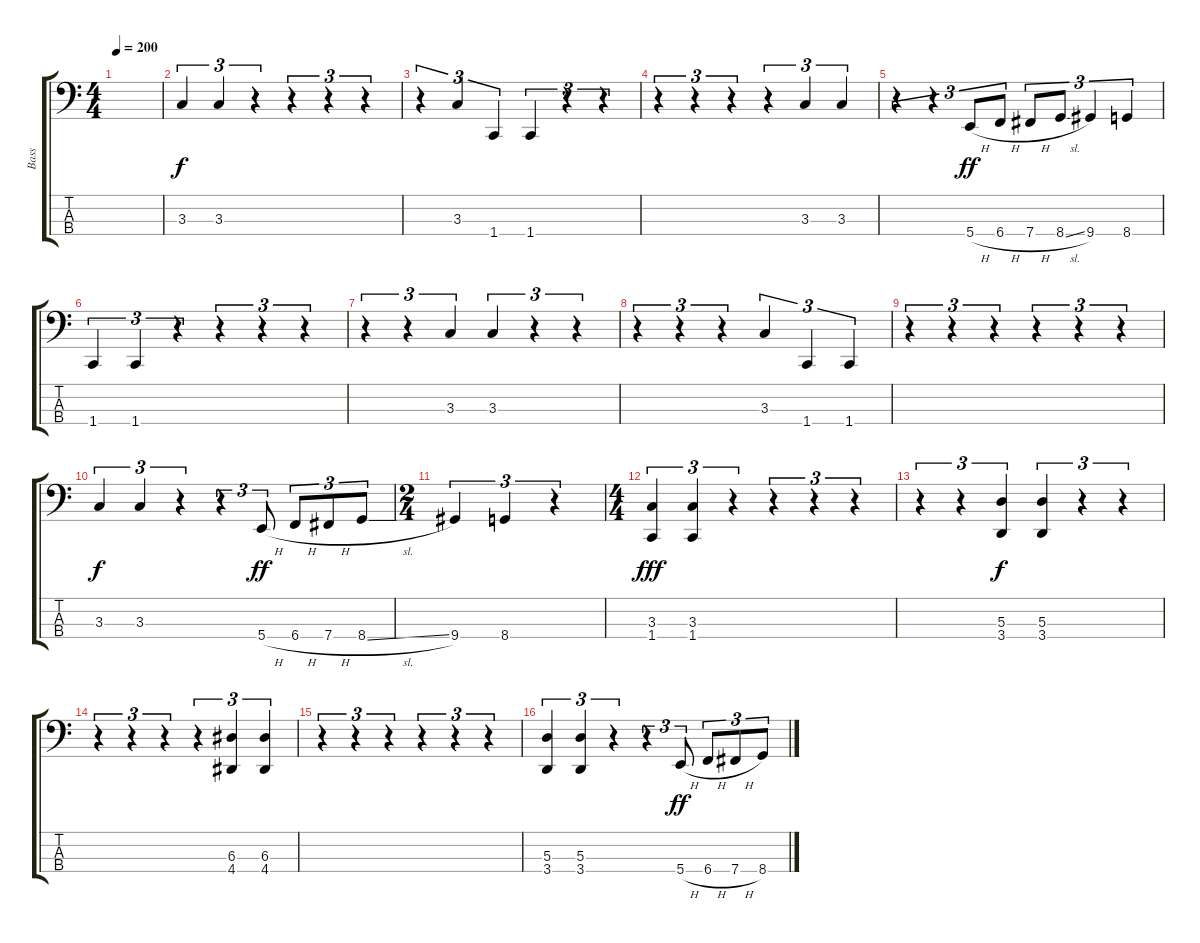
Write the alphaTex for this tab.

\track ("Bass" "Bass") {instrument electricbassfinger}
\staff {score tabs}
\tuning (G2 D2 A1 B0) {hide}
\ts (4 4)
\tempo 200
\clef f4
\ks c
|
3.3.4{tu (3 2)} 3.3.4{tu (3 2)} r.4{tu (3 2)} r.4{tu (3 2)} r.4{tu (3 2)} r.4{tu (3 2)} |
r.4{tu (3 2)} 3.3.4{tu (3 2)} 1.4.4{tu (3 2)} 1.4.4{tu (3 2)} r.4{tu (3 2)} r.4{tu (3 2)} |
r.4{tu (3 2)} r.4{tu (3 2)} r.4{tu (3 2)} r.4{tu (3 2)} 3.3.4{tu (3 2)} 3.3.4{tu (3 2)} |
r.4{tu (3 2)} r.4{tu (3 2)} 5.4{h}.8{tu (3 2) dy ff} 6.4{h}.8{tu (3 2)} 7.4{h}.8{tu (3 2)} 8.4{sl}.8{tu (3 2)} 9.4.4{tu (3 2)} 8.4.4{tu (3 2)} |
1.4.4{tu (3 2)} 1.4.4{tu (3 2)} r.4{tu (3 2)} r.4{tu (3 2)} r.4{tu (3 2)} r.4{tu (3 2)} |
r.4{tu (3 2)} r.4{tu (3 2)} 3.3.4{tu (3 2)} 3.3.4{tu (3 2)} r.4{tu (3 2)} r.4{tu (3 2)} |
r.4{tu (3 2)} r.4{tu (3 2)} r.4{tu (3 2)} 3.3.4{tu (3 2)} 1.4.4{tu (3 2)} 1.4.4{tu (3 2)} |
r.4{tu (3 2)} r.4{tu (3 2)} r.4{tu (3 2)} r.4{tu (3 2)} r.4{tu (3 2)} r.4{tu (3 2)} |
3.3.4{tu (3 2) dy f} 3.3.4{tu (3 2)} r.4{tu (3 2)} r.4{tu (3 2)} 5.4{h}.8{tu (3 2) dy ff} 6.4{h}.8{tu (3 2)} 7.4{h}.8{tu (3 2)} 8.4{sl}.8{tu (3 2)} |
\ts (2 4)
9.4.4{tu (3 2)} 8.4.4{tu (3 2)} r.4{tu (3 2)} |
\ts (4 4)
(3.3 1.4).4{tu (3 2) dy fff} (3.3 1.4).4{tu (3 2)} r.4{tu (3 2)} r.4{tu (3 2)} r.4{tu (3 2)} r.4{tu (3 2)} |
r.4{tu (3 2)} r.4{tu (3 2)} (5.3 3.4).4{tu (3 2) dy f} (5.3 3.4).4{tu (3 2)} r.4{tu (3 2)} r.4{tu (3 2)} |
r.4{tu (3 2)} r.4{tu (3 2)} r.4{tu (3 2)} r.4{tu (3 2)} (6.3 4.4).4{tu (3 2)} (6.3 4.4).4{tu (3 2)} |
r.4{tu (3 2)} r.4{tu (3 2)} r.4{tu (3 2)} r.4{tu (3 2)} r.4{tu (3 2)} r.4{tu (3 2)} |
(5.3 3.4).4{tu (3 2)} (5.3 3.4).4{tu (3 2)} r.4{tu (3 2)} r.4{tu (3 2)} 5.4{h}.8{tu (3 2) dy ff} 6.4{h}.8{tu (3 2)} 7.4{h}.8{tu (3 2)} 8.4{sl}.8{tu (3 2)}
